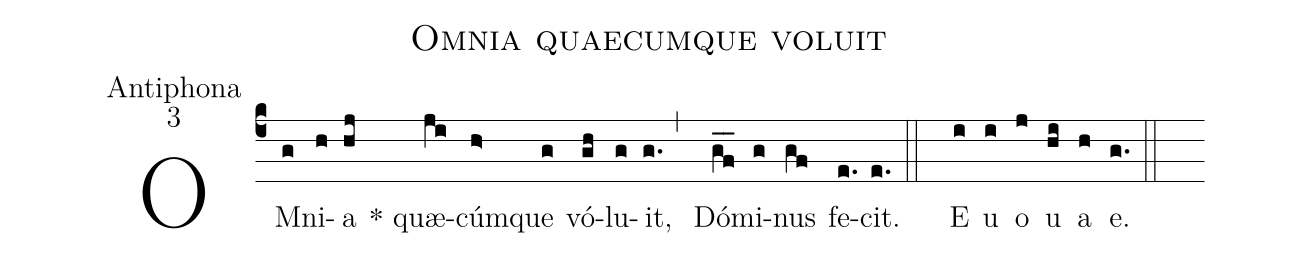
name:Omnia quaecumque voluit;
office-part:Antiphona;
mode:3;
%%
(c4)OM(g)ni(h)a(hj) * quæ(ji)cúm(h>)que(g) vó(gh)lu(g)it,(g.,) Dó(gf__)mi(g)nus(gf) fe(e.)cit.(e.::) E(i) u(i) o(j) u(hi) a(h) e.(g.) (::)
